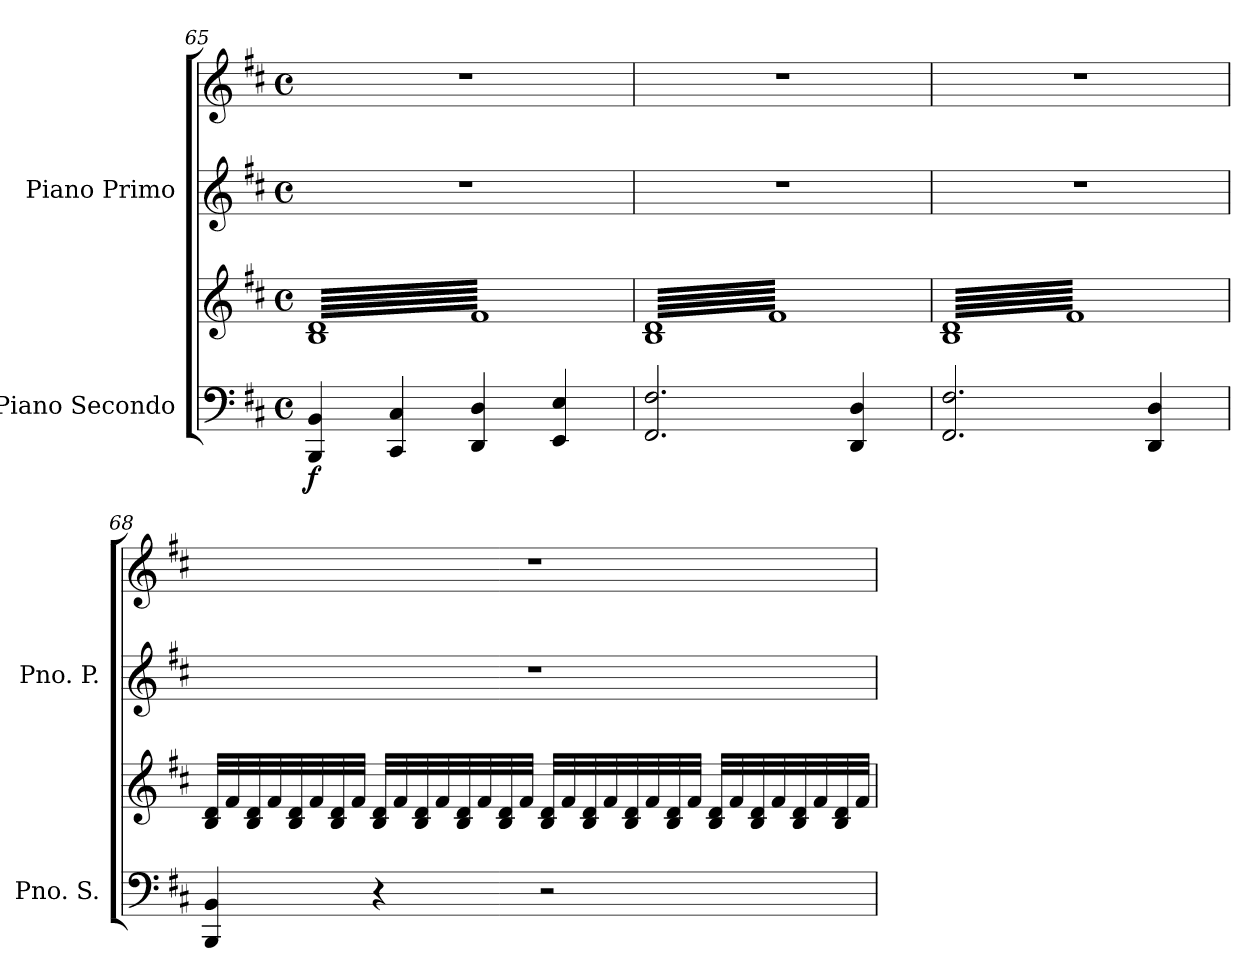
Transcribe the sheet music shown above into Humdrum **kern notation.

**kern	**kern	**dynam	**kern	**kern
*part2	*part2	*part2	*part1	*part1
*staff4	*staff3	*staff3/4	*staff2	*staff1
*I"Piano Secondo	*	*	*I"Piano Primo	*
*I'Pno. S.	*	*	*I'Pno. P.	*
!!LO:LB:g=z
*clefF4	*clefG2	*	*clefG2	*clefG2
*k[f#c#]	*k[f#c#]	*	*k[f#c#]	*k[f#c#]
*M4/4	*M4/4	*	*M4/4	*M4/4
*met(c)	*met(c)	*	*met(c)	*met(c)
=65	=65	=65	=65	=65
!	!	!LO:DY:b=2	!	!
*	*tremolo	*	*	*
4BBB/ 4BB/	64B 64dLLLL	f	1r	1r
.	64f#	.	.	.
.	64B 64d	.	.	.
.	64f#	.	.	.
.	64B 64d	.	.	.
.	64f#	.	.	.
.	64B 64d	.	.	.
.	64f#	.	.	.
.	64B 64d	.	.	.
.	64f#	.	.	.
.	64B 64d	.	.	.
.	64f#	.	.	.
.	64B 64d	.	.	.
.	64f#	.	.	.
.	64B 64d	.	.	.
.	64f#	.	.	.
4CC#/ 4C#/	64B 64d	.	.	.
.	64f#	.	.	.
.	64B 64d	.	.	.
.	64f#	.	.	.
.	64B 64d	.	.	.
.	64f#	.	.	.
.	64B 64d	.	.	.
.	64f#	.	.	.
.	64B 64d	.	.	.
.	64f#	.	.	.
.	64B 64d	.	.	.
.	64f#	.	.	.
.	64B 64d	.	.	.
.	64f#	.	.	.
.	64B 64d	.	.	.
.	64f#	.	.	.
4DD/ 4D/	64B 64d	.	.	.
.	64f#	.	.	.
.	64B 64d	.	.	.
.	64f#	.	.	.
.	64B 64d	.	.	.
.	64f#	.	.	.
.	64B 64d	.	.	.
.	64f#	.	.	.
.	64B 64d	.	.	.
.	64f#	.	.	.
.	64B 64d	.	.	.
.	64f#	.	.	.
.	64B 64d	.	.	.
.	64f#	.	.	.
.	64B 64d	.	.	.
.	64f#	.	.	.
4EE/ 4E/	64B 64d	.	.	.
.	64f#	.	.	.
.	64B 64d	.	.	.
.	64f#	.	.	.
.	64B 64d	.	.	.
.	64f#	.	.	.
.	64B 64d	.	.	.
.	64f#	.	.	.
.	64B 64d	.	.	.
.	64f#	.	.	.
.	64B 64d	.	.	.
.	64f#	.	.	.
.	64B 64d	.	.	.
.	64f#	.	.	.
.	64B 64d	.	.	.
.	64f#JJJJ	.	.	.
=66	=66	=66	=66	=66
2.FF#/ 2.F#/	64B 64dLLLL	.	1r	1r
.	64f#	.	.	.
.	64B 64d	.	.	.
.	64f#	.	.	.
.	64B 64d	.	.	.
.	64f#	.	.	.
.	64B 64d	.	.	.
.	64f#	.	.	.
.	64B 64d	.	.	.
.	64f#	.	.	.
.	64B 64d	.	.	.
.	64f#	.	.	.
.	64B 64d	.	.	.
.	64f#	.	.	.
.	64B 64d	.	.	.
.	64f#	.	.	.
.	64B 64d	.	.	.
.	64f#	.	.	.
.	64B 64d	.	.	.
.	64f#	.	.	.
.	64B 64d	.	.	.
.	64f#	.	.	.
.	64B 64d	.	.	.
.	64f#	.	.	.
.	64B 64d	.	.	.
.	64f#	.	.	.
.	64B 64d	.	.	.
.	64f#	.	.	.
.	64B 64d	.	.	.
.	64f#	.	.	.
.	64B 64d	.	.	.
.	64f#	.	.	.
.	64B 64d	.	.	.
.	64f#	.	.	.
.	64B 64d	.	.	.
.	64f#	.	.	.
.	64B 64d	.	.	.
.	64f#	.	.	.
.	64B 64d	.	.	.
.	64f#	.	.	.
.	64B 64d	.	.	.
.	64f#	.	.	.
.	64B 64d	.	.	.
.	64f#	.	.	.
.	64B 64d	.	.	.
.	64f#	.	.	.
.	64B 64d	.	.	.
.	64f#	.	.	.
4DD/ 4D/	64B 64d	.	.	.
.	64f#	.	.	.
.	64B 64d	.	.	.
.	64f#	.	.	.
.	64B 64d	.	.	.
.	64f#	.	.	.
.	64B 64d	.	.	.
.	64f#	.	.	.
.	64B 64d	.	.	.
.	64f#	.	.	.
.	64B 64d	.	.	.
.	64f#	.	.	.
.	64B 64d	.	.	.
.	64f#	.	.	.
.	64B 64d	.	.	.
.	64f#JJJJ	.	.	.
=67	=67	=67	=67	=67
2.FF#/ 2.F#/	64B 64dLLLL	.	1r	1r
.	64f#	.	.	.
.	64B 64d	.	.	.
.	64f#	.	.	.
.	64B 64d	.	.	.
.	64f#	.	.	.
.	64B 64d	.	.	.
.	64f#	.	.	.
.	64B 64d	.	.	.
.	64f#	.	.	.
.	64B 64d	.	.	.
.	64f#	.	.	.
.	64B 64d	.	.	.
.	64f#	.	.	.
.	64B 64d	.	.	.
.	64f#	.	.	.
.	64B 64d	.	.	.
.	64f#	.	.	.
.	64B 64d	.	.	.
.	64f#	.	.	.
.	64B 64d	.	.	.
.	64f#	.	.	.
.	64B 64d	.	.	.
.	64f#	.	.	.
.	64B 64d	.	.	.
.	64f#	.	.	.
.	64B 64d	.	.	.
.	64f#	.	.	.
.	64B 64d	.	.	.
.	64f#	.	.	.
.	64B 64d	.	.	.
.	64f#	.	.	.
.	64B 64d	.	.	.
.	64f#	.	.	.
.	64B 64d	.	.	.
.	64f#	.	.	.
.	64B 64d	.	.	.
.	64f#	.	.	.
.	64B 64d	.	.	.
.	64f#	.	.	.
.	64B 64d	.	.	.
.	64f#	.	.	.
.	64B 64d	.	.	.
.	64f#	.	.	.
.	64B 64d	.	.	.
.	64f#	.	.	.
.	64B 64d	.	.	.
.	64f#	.	.	.
4DD/ 4D/	64B 64d	.	.	.
.	64f#	.	.	.
.	64B 64d	.	.	.
.	64f#	.	.	.
.	64B 64d	.	.	.
.	64f#	.	.	.
.	64B 64d	.	.	.
.	64f#	.	.	.
.	64B 64d	.	.	.
.	64f#	.	.	.
.	64B 64d	.	.	.
.	64f#	.	.	.
.	64B 64d	.	.	.
.	64f#	.	.	.
.	64B 64d	.	.	.
.	64f#JJJJ	.	.	.
*	*Xtremolo	*	*	*
=68	=68	=68	=68	=68
4BBB/ 4BB/	32B/ 32d/LLL	.	1r	1r
.	.	.	.	.
.	32f#/	.	.	.
.	.	.	.	.
.	32B/ 32d/	.	.	.
.	.	.	.	.
.	32f#/	.	.	.
.	.	.	.	.
.	32B/ 32d/	.	.	.
.	.	.	.	.
.	32f#/	.	.	.
.	.	.	.	.
.	32B/ 32d/	.	.	.
.	.	.	.	.
.	32f#/JJJ	.	.	.
.	.	.	.	.
4r	32B/ 32d/LLL	.	.	.
.	.	.	.	.
.	32f#/	.	.	.
.	.	.	.	.
.	32B/ 32d/	.	.	.
.	.	.	.	.
.	32f#/	.	.	.
.	.	.	.	.
.	32B/ 32d/	.	.	.
.	.	.	.	.
.	32f#/	.	.	.
.	.	.	.	.
.	32B/ 32d/	.	.	.
.	.	.	.	.
.	32f#/JJJ	.	.	.
.	.	.	.	.
2r	32B/ 32d/LLL	.	.	.
.	32f#/	.	.	.
.	32B/ 32d/	.	.	.
.	32f#/	.	.	.
.	32B/ 32d/	.	.	.
.	32f#/	.	.	.
.	32B/ 32d/	.	.	.
.	32f#/JJJ	.	.	.
.	32B/ 32d/LLL	.	.	.
.	32f#/	.	.	.
.	32B/ 32d/	.	.	.
.	32f#/	.	.	.
.	32B/ 32d/	.	.	.
.	32f#/	.	.	.
.	32B/ 32d/	.	.	.
.	32f#/JJJ	.	.	.
=	=	=	=	=
*-	*-	*-	*-	*-
